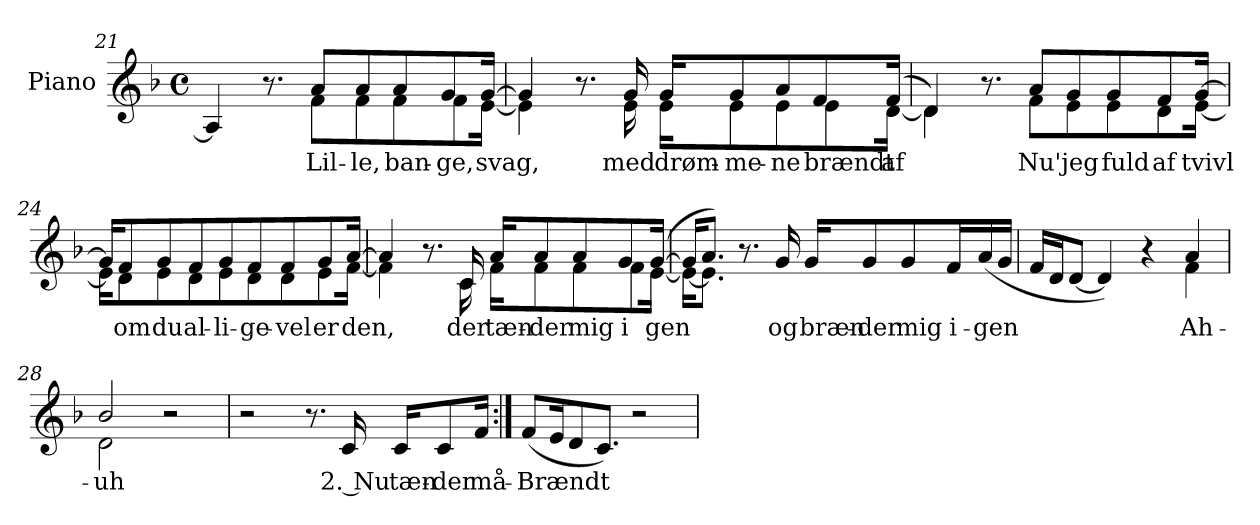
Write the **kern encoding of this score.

**kern	**text
*part1	*part1
*staff1	*staff1
*I"Piano	*
*I'Pno.	*
*clefG2	*
*k[b-]	*
*M4/4	*
*met(c)	*
=21	=21
*^	*
4A/]	4..ryy	.
8.r	.	.
!	!	!LO:LY:b
8a/L	8f\L	Lil-
!	!	!LO:LY:b
8a/	8f\	-le,
!	!	!LO:LY:b
8a/	8f\	ban-
!	!	!LO:LY:b
8g/	8f\	-ge,
!	!	!LO:LY:b
[16g/Jk	[16e\Jk	svag,
=22	=22	=22
4g/]	4e\]	.
8.r	8.ryy	.
!	!	!LO:LY:b
16g/	16e\	med
!	!	!LO:LY:b
16g/KL	16e\KL	drøm-
!	!	!LO:LY:b
8g/	8e\	-me-
!	!	!LO:LY:b
8a/	8e\	-ne
!	!	!LO:LY:b
8f/	8e\	brændt
!	!	!LO:LY:b
(>16f/Jk	[16d\Jk	af
!!LO:LB:g=z	!!
=23	=23	=23
4d/)	4d\]	.
8.r	8.ryy	.
!	!	!LO:LY:b
8a/L	8f\L	Nu'
!	!	!LO:LY:b
8g/	8e\	jeg
!	!	!LO:LY:b
8g/	8e\	fuld
!	!	!LO:LY:b
8f/	8d\	af
!	!	!LO:LY:b
[16g/Jk	[16e\Jk	tvivl
=24	=24	=24
16g/KL]	16e\KL]	.
!	!	!LO:LY:b
8f/	8d\	om
!	!	!LO:LY:b
8g/	8e\	du
!	!	!LO:LY:b
8f/	8d\	al-
!	!	!LO:LY:b
8g/	8e\	-li-
!	!	!LO:LY:b
8f/	8d\	-ge-
!	!	!LO:LY:b
8f/	8d\	-vel
!	!	!LO:LY:b
8g/	8e\	er
!	!	!LO:LY:b
[16a/Jk	[16f\Jk	den,
=25	=25	=25
4a/]	4f\]	.
8.r	8.ryy	.
!	!	!LO:LY:b
16c/	16c\	der
!	!	!LO:LY:b
16a/KL	16f\KL	tæn-
!	!	!LO:LY:b
8a/	8f\	-der
!	!	!LO:LY:b
8a/	8f\	mig
!	!	!LO:LY:b
8g/	8f\	i
!	!	!LO:LY:b
(>[16g/Jk	[16e\Jk	gen
!!LO:LB:g=z	!!
=26	=26	=26
16g/KL]	16e\KL_	.
8.a/J)	8.e\J]	.
8.r	2.ryy	.
!	!	!LO:LY:b
16g/	.	og
!	!	!LO:LY:b
16g/KL	.	bræn-
!	!	!LO:LY:b
8g/	.	-der
!	!	!LO:LY:b
8g/	.	mig
!	!	!LO:LY:b
16f/L	.	i-
!	!	!LO:LY:b
(<16a/	.	-gen
16g/JJ	.	.
=27	=27	=27
16f/LL	2.ryy	.
16d/J	.	.
[8d/J	.	.
4d/])	.	.
4r	.	.
!	!	!LO:LY:b
4a/	4f\	Ah-
=28	=28	=28
!	!	!LO:LY:b
2b-/	2d\	-uh
2r	2ryy	.
*v	*v	*
=29	=29
2r	.
8.r	.
!	!LO:LY:b
16c/	2. Nu
!	!LO:LY:b
16c/KL	tæn-
!	!LO:LY:b
8c/	-der
!	!LO:LY:b
16f/Jk	må-
=30:|!	=30:|!
!	!LO:LY:b
(<8f/L	Brændt
16e/K	.
8d/	.
8.c/J)	.
2r	.
=	=
*-	*-
